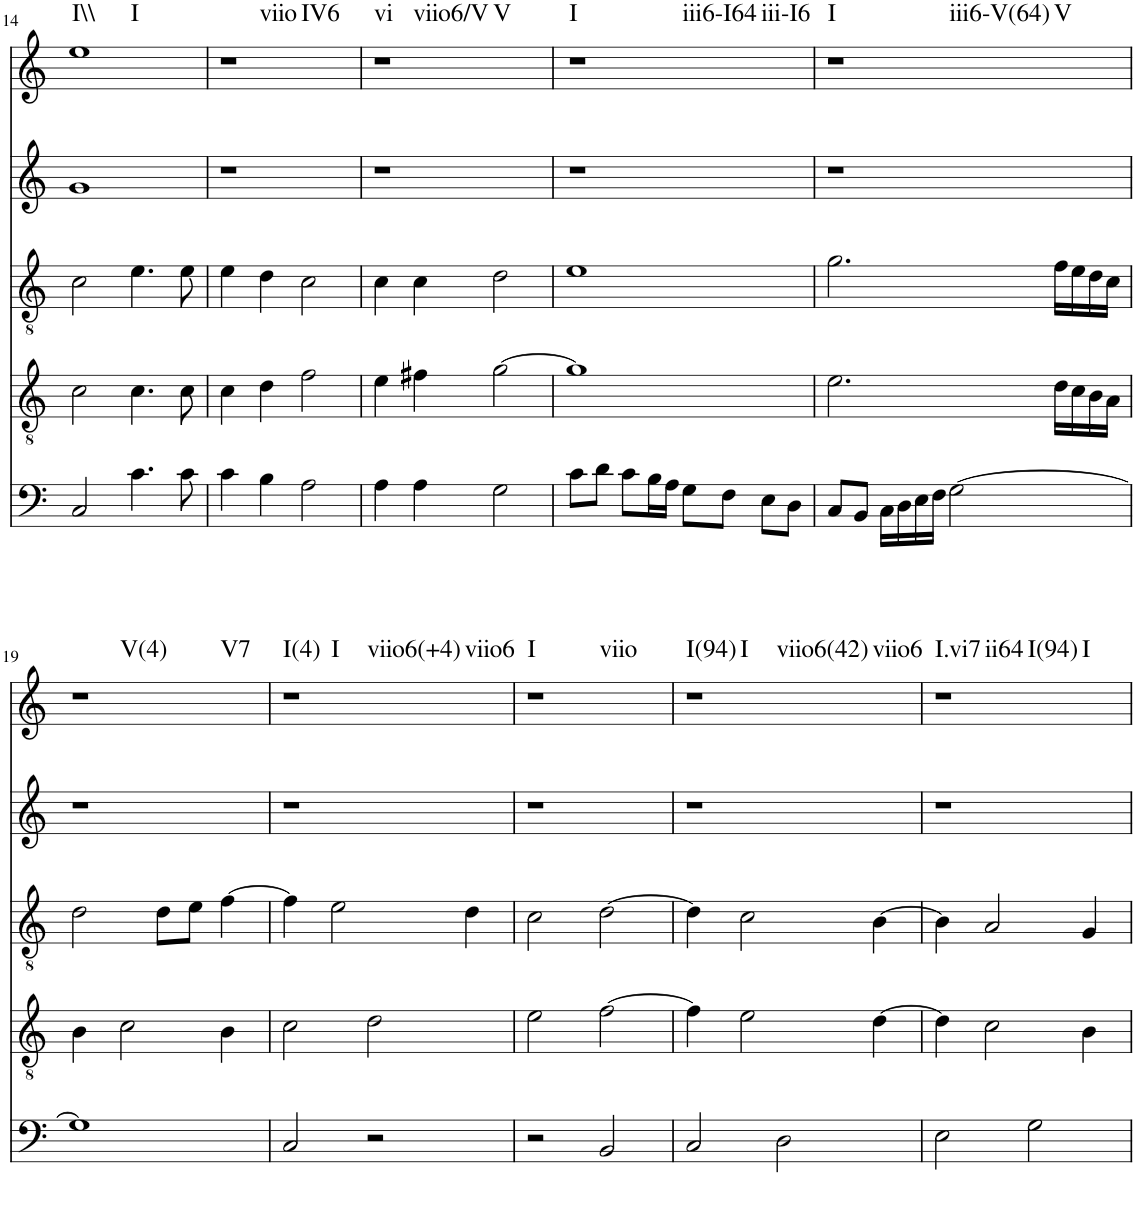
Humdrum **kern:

**kern	**kern	**kern	**kern	**kern	**harte
*part5	*part4	*part3	*part2	*part1	*part1
*staff5	*staff4	*staff3	*staff2	*staff1	*
*I"vox	*I"vox	*I"vox	*I"vox	*I"vox	*
!!LO:PB:g=z
*clefF4	*clefGv2	*clefGv2	*clefG2	*clefG2	*
*k[]	*k[]	*k[]	*k[]	*k[]	*
*M4/4	*M4/4	*M4/4	*M4/4	*M4/4	*
=14	=14	=14	=14	=14	=14
!	!	!	!	!	!LO:H:n=1:kt=I\\
!	!	!	!	!	!LO:H:n=2:kt=I
2C/	2c\	2c\	1g	1ee	N N
4.c\	4.c\	4.e\	.	.	.
8c\	8c\	8e\	.	.	.
=15	=15	=15	=15	=15	=15
!	!	!	!	!	!LO:H:n=1:kt=viio
!	!	!	!	!	!LO:H:n=2:kt=IV6
4c\	4c\	4e\	1r	1r	N N
4B\	4d\	4d\	.	.	.
2A\	2f\	2c\	.	.	.
=16	=16	=16	=16	=16	=16
!	!	!	!	!	!LO:H:n=1:kt=vi
!	!	!	!	!	!LO:H:n=2:kt=viio6/V
!	!	!	!	!	!LO:H:n=3:kt=V
4A\	4e\	4c\	1r	1r	N N N
4A\	4f#X\	4c\	.	.	.
2G\	[2g\	2d\	.	.	.
=17	=17	=17	=17	=17	=17
!	!	!	!	!	!LO:H:n=1:kt=I
!	!	!	!	!	!LO:H:n=2:kt=iii6-I64
!	!	!	!	!	!LO:H:n=3:kt=iii-I6
8c\L	1g]	1e	1r	1r	N N N
8d\J	.	.	.	.	.
8c\L	.	.	.	.	.
16B\L	.	.	.	.	.
16A\JJ	.	.	.	.	.
8G\L	.	.	.	.	.
8F\J	.	.	.	.	.
8E\L	.	.	.	.	.
8D\J	.	.	.	.	.
=18	=18	=18	=18	=18	=18
!	!	!	!	!	!LO:H:n=1:kt=I
!	!	!	!	!	!LO:H:n=2:kt=iii6-V(64)
!	!	!	!	!	!LO:H:n=3:kt=V
8C/L	2.e\	2.g\	1r	1r	N N N
8BB/J	.	.	.	.	.
16C\LL	.	.	.	.	.
16D\	.	.	.	.	.
16E\	.	.	.	.	.
16F\JJ	.	.	.	.	.
[2G\	.	.	.	.	.
.	16d\LL	16f\LL	.	.	.
.	16c\	16e\	.	.	.
.	16B\	16d\	.	.	.
.	16A\JJ	16c\JJ	.	.	.
!!LO:LB:g=z
=19	=19	=19	=19	=19	=19
!	!	!	!	!	!LO:H:n=1:kt=V(4)
!	!	!	!	!	!LO:H:n=2:kt=V7
1G]	4B\	2d\	1r	1r	N N
.	2c\	.	.	.	.
.	.	8d\L	.	.	.
.	.	8e\J	.	.	.
.	4B\	[4f\	.	.	.
=20	=20	=20	=20	=20	=20
!	!	!	!	!	!LO:H:n=1:kt=I(4)
!	!	!	!	!	!LO:H:n=2:kt=I
!	!	!	!	!	!LO:H:n=3:kt=viio6(+4)
!	!	!	!	!	!LO:H:n=4:kt=viio6
2C/	2c\	4f\]	1r	1r	N N N N
.	.	2e\	.	.	.
2r	2d\	.	.	.	.
.	.	4d\	.	.	.
=21	=21	=21	=21	=21	=21
!	!	!	!	!	!LO:H:n=1:kt=I
!	!	!	!	!	!LO:H:n=2:kt=viio
2r	2e\	2c\	1r	1r	N N
2BB/	[2f\	[2d\	.	.	.
=22	=22	=22	=22	=22	=22
!	!	!	!	!	!LO:H:n=1:kt=I(94)
!	!	!	!	!	!LO:H:n=2:kt=I
!	!	!	!	!	!LO:H:n=3:kt=viio6(42)
!	!	!	!	!	!LO:H:n=4:kt=viio6
2C/	4f\]	4d\]	1r	1r	N N N N
.	2e\	2c\	.	.	.
2D\	.	.	.	.	.
.	[4d\	[4B\	.	.	.
=23	=23	=23	=23	=23	=23
!	!	!	!	!	!LO:H:n=1:kt=I.vi7
!	!	!	!	!	!LO:H:n=2:kt=ii64
!	!	!	!	!	!LO:H:n=3:kt=I(94)
!	!	!	!	!	!LO:H:n=4:kt=I
2E\	4d\]	4B\]	1r	1r	N N N N
.	2c\	2A/	.	.	.
2G\	.	.	.	.	.
.	4B\	4G/	.	.	.
=	=	=	=	=	=
*-	*-	*-	*-	*-	*-
